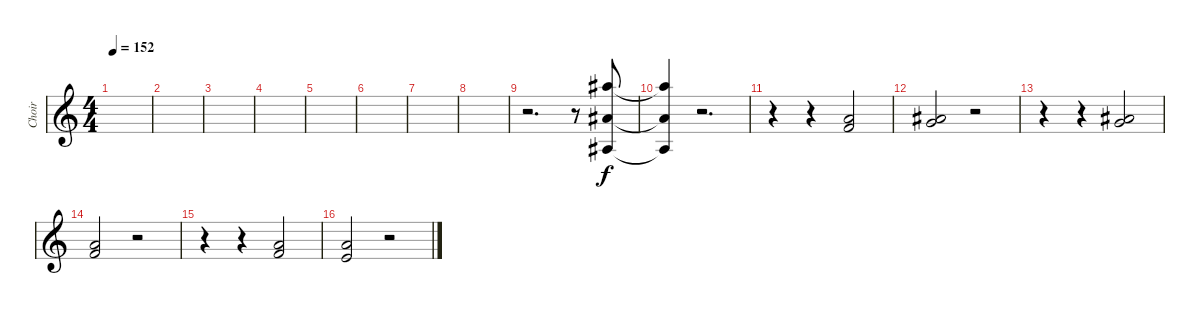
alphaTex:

\track ("Choir" "Choir") {instrument choiraahs}
\staff {score}
\tuning (E4 B3 G3 D3 A2 E2) {hide}
\ts (4 4)
\tempo 152
\clef g2
\ks c
|
|
|
|
|
|
|
|
r.2{d} r.8 (6.1 23.2 3.3).8 |
(6.1{t} 23.2{t} 3.3{t}).4 r.2{d} |
r.4 r.4 (5.1 6.2).2 |
(6.1 8.2).2 r.2 |
r.4 r.4 (6.1 8.2).2 |
(5.1 6.2).2 r.2 |
r.4 r.4 (5.1 6.2).2 |
(5.1 5.2).2 r.2
